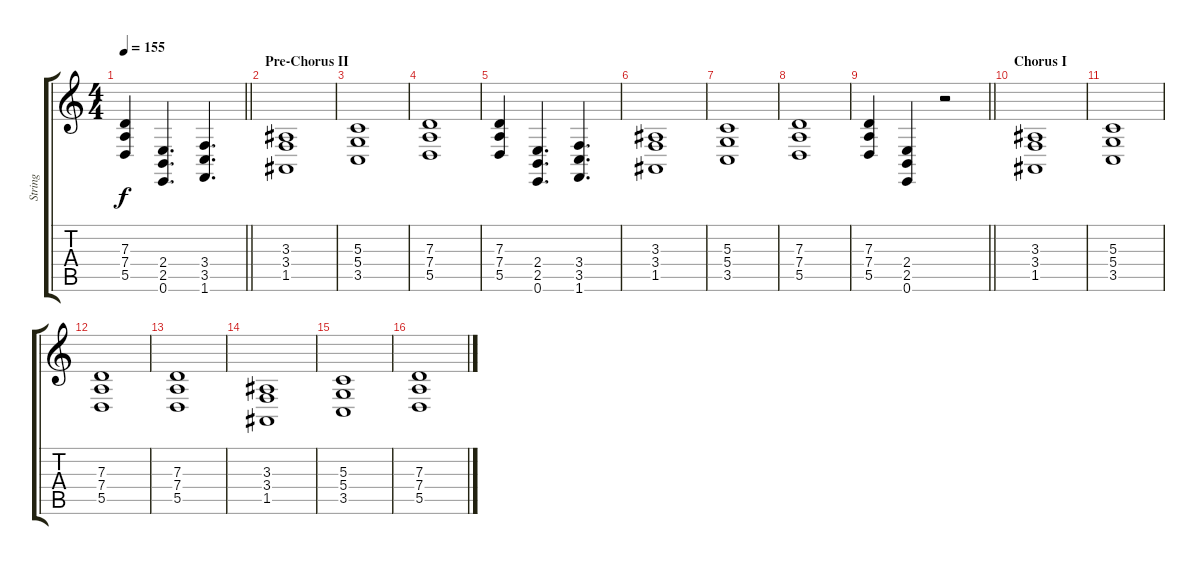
\track ("String" "String") {instrument synthstrings1}
\staff {score tabs}
\tuning (E4 B3 G3 D3 A2 E2) {hide}
\ts (4 4)
\tempo 155
\clef g2
\barLineRight lightlight
\ks c
(7.3 7.4 5.5).4{dy f} (2.4 2.5 0.6).4{d} (3.4 3.5 1.6).4{d} |
\section ("" "Pre-Chorus II")
(3.3 3.4 1.5).1 |
(5.3 5.4 3.5).1 |
(7.3 7.4 5.5).1 |
(7.3 7.4 5.5).4 (2.4 2.5 0.6).4{d} (3.4 3.5 1.6).4{d} |
(3.3 3.4 1.5).1 |
(5.3 5.4 3.5).1 |
(7.3 7.4 5.5).1 |
\barLineRight lightlight
(7.3 7.4 5.5).4 (2.4 2.5 0.6).4 r.2 |
\section ("" "Chorus I")
(3.3 3.4 1.5).1 |
(5.3 5.4 3.5).1 |
(7.3 7.4 5.5).1 |
(7.3 7.4 5.5).1 |
(3.3 3.4 1.5).1 |
(5.3 5.4 3.5).1 |
(7.3 7.4 5.5).1
